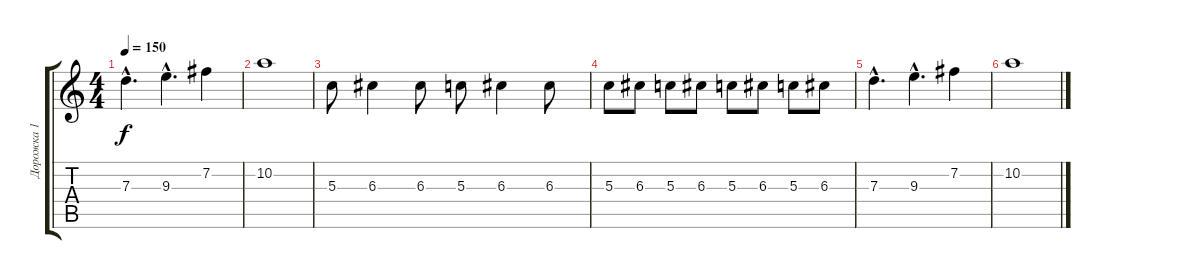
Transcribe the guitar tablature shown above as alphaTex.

\track ("Дорожка 1" "Дорожка 1") {instrument distortionguitar}
\staff {score tabs}
\tuning (E4 B3 G3 D3 A2 E2) {hide}
\ts (4 4)
\tempo 150
\clef g2
\ks c
7.3{hac}.4{d dy f} 9.3{hac}.4{d} 7.2.4 |
10.2.1 |
5.3.8 6.3.4 6.3.8 5.3.8 6.3.4 6.3.8 |
5.3.8 6.3.8 5.3.8 6.3.8 5.3.8 6.3.8 5.3.8 6.3.8 |
7.3{hac}.4{d} 9.3{hac}.4{d} 7.2.4 |
10.2.1
